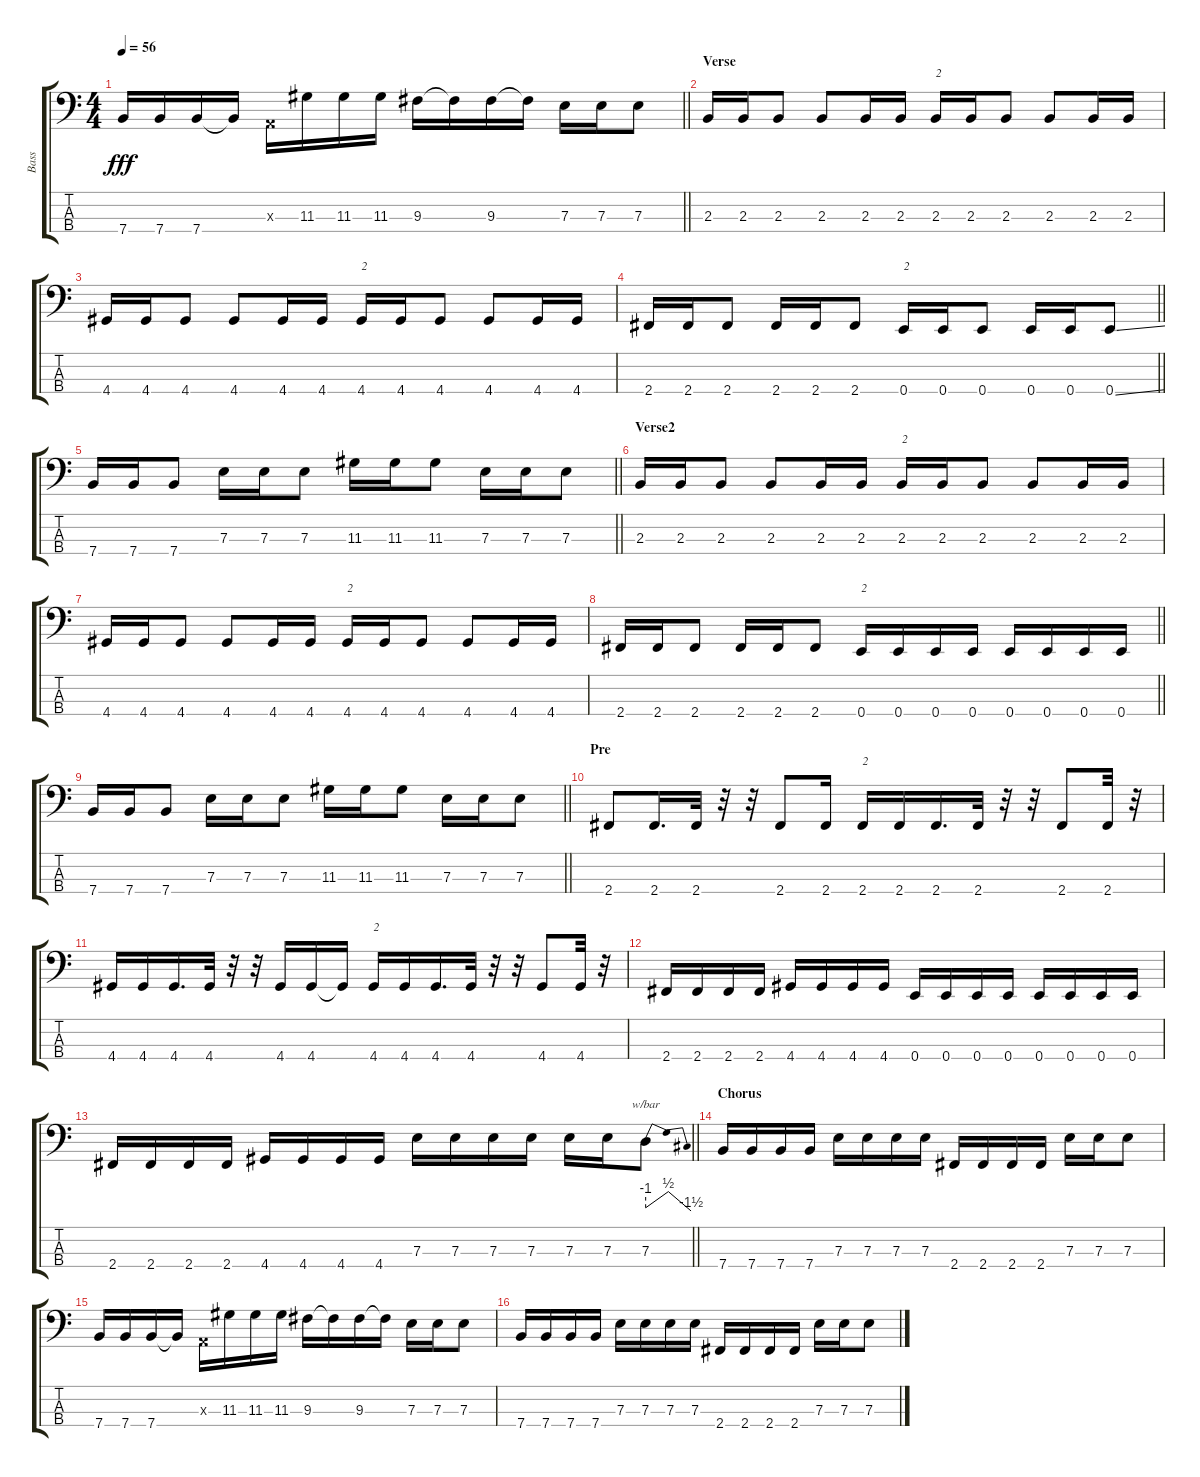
\track ("Bass" "Bass") {instrument electricbassfinger}
\staff {score tabs}
\tuning (G2 D2 A1 E1) {hide}
\ts (4 4)
\tempo 56
\clef f4
\barLineRight lightlight
\ks c
7.4.16{dy fff} 7.4.16 7.4.16 7.4{t}.16 0.3{x}.16 11.3.16 11.3.16 11.3.16 9.3.16 9.3{t}.16 9.3.16 9.3{t}.16 7.3.16 7.3.16 7.3.8 |
\section ("" "Verse")
2.3.16 2.3.16 2.3.8 2.3.8 2.3.16 2.3.16 2.3.16{txt "2"} 2.3.16 2.3.8 2.3.8 2.3.16 2.3.16 |
4.4.16 4.4.16 4.4.8 4.4.8 4.4.16 4.4.16 4.4.16{txt "2"} 4.4.16 4.4.8 4.4.8 4.4.16 4.4.16 |
\barLineRight lightlight
2.4.16 2.4.16 2.4.8 2.4.16 2.4.16 2.4.8 0.4.16{txt "2"} 0.4.16 0.4.8 0.4.16 0.4.16 0.4{ss}.8 |
\barLineRight lightlight
7.4.16 7.4.16 7.4.8 7.3.16 7.3.16 7.3.8 11.3.16 11.3.16 11.3.8 7.3.16 7.3.16 7.3.8 |
\section ("" "Verse2")
2.3.16 2.3.16 2.3.8 2.3.8 2.3.16 2.3.16 2.3.16{txt "2"} 2.3.16 2.3.8 2.3.8 2.3.16 2.3.16 |
4.4.16 4.4.16 4.4.8 4.4.8 4.4.16 4.4.16 4.4.16{txt "2"} 4.4.16 4.4.8 4.4.8 4.4.16 4.4.16 |
\barLineRight lightlight
2.4.16 2.4.16 2.4.8 2.4.16 2.4.16 2.4.8 0.4.16{txt "2"} 0.4.16 0.4.16 0.4.16 0.4.16 0.4.16 0.4.16 0.4.16 |
\barLineRight lightlight
7.4.16 7.4.16 7.4.8 7.3.16 7.3.16 7.3.8 11.3.16 11.3.16 11.3.8 7.3.16 7.3.16 7.3.8 |
\section ("" "Pre")
2.4.8 2.4.16{d} 2.4.32 r.32 r.32 2.4.8 2.4.16 2.4.16{txt "2"} 2.4.16 2.4.16{d} 2.4.32 r.32 r.32 2.4.8 2.4.32 r.32 |
4.4.16 4.4.16 4.4.16{d} 4.4.32 r.32 r.32 4.4.16 4.4.16 4.4{t}.16 4.4.16{txt "2"} 4.4.16 4.4.16{d} 4.4.32 r.32 r.32 4.4.8 4.4.32 r.32 |
2.4.16 2.4.16 2.4.16 2.4.16 4.4.16 4.4.16 4.4.16 4.4.16 0.4.16 0.4.16 0.4.16 0.4.16 0.4.16 0.4.16 0.4.16 0.4.16 |
\barLineRight lightlight
2.4.16 2.4.16 2.4.16 2.4.16 4.4.16 4.4.16 4.4.16 4.4.16 7.3.16 7.3.16 7.3.16 7.3.16 7.3.16 7.3.16 7.3.8{tbe (dip default 0 -4 18 2 60 -6)} |
\section ("" "Chorus")
7.4.16 7.4.16 7.4.16 7.4.16 7.3.16 7.3.16 7.3.16 7.3.16 2.4.16 2.4.16 2.4.16 2.4.16 7.3.16 7.3.16 7.3.8 |
7.4.16 7.4.16 7.4.16 7.4{t}.16 0.3{x}.16 11.3.16 11.3.16 11.3.16 9.3.16 9.3{t}.16 9.3.16 9.3{t}.16 7.3.16 7.3.16 7.3.8 |
7.4.16 7.4.16 7.4.16 7.4.16 7.3.16 7.3.16 7.3.16 7.3.16 2.4.16 2.4.16 2.4.16 2.4.16 7.3.16 7.3.16 7.3.8
